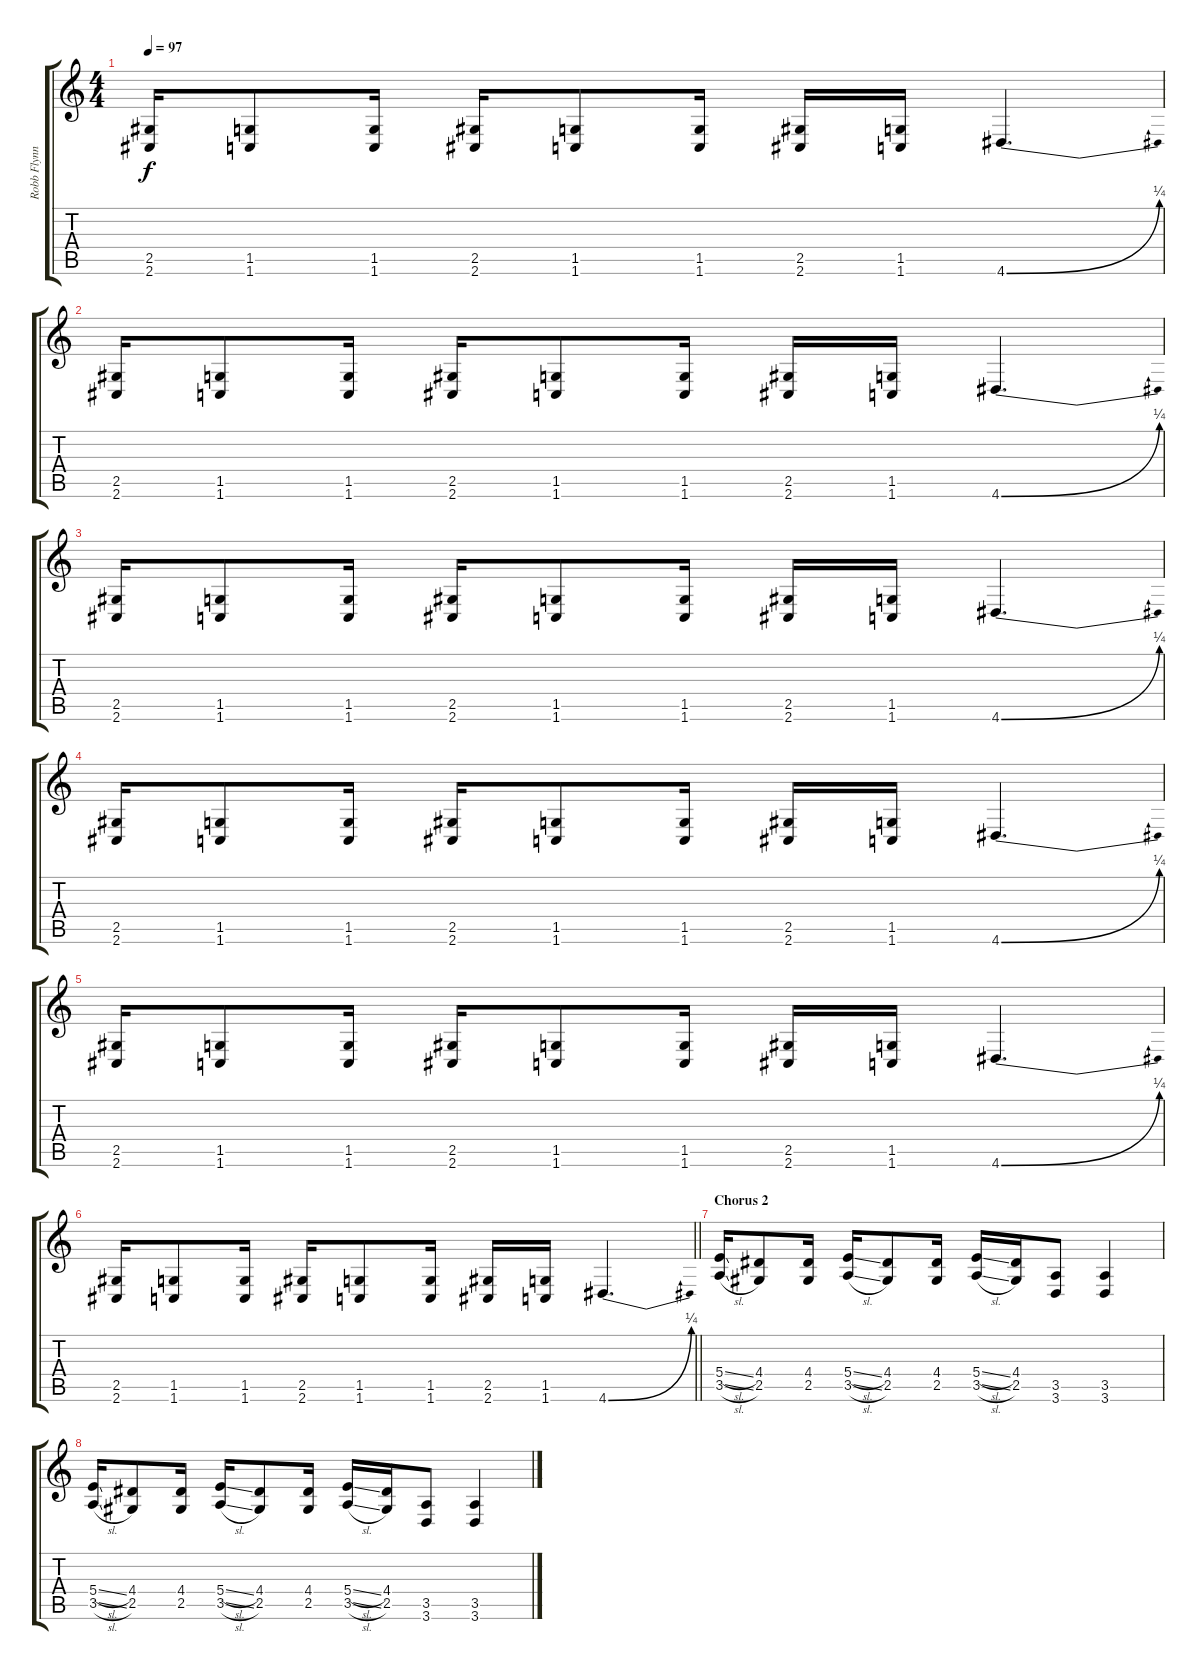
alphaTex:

\track ("Robb Flynn" "Robb Flynn") {instrument distortionguitar}
\staff {score tabs}
\tuning (Db4 Ab3 E3 B2 Gb2 B1) {hide}
\ts (4 4)
\tempo 97
\clef g2
\ks c
(2.5 2.6).16{dy f} (1.5 1.6).8 (1.5 1.6).16 (2.5 2.6).16 (1.5 1.6).8 (1.5 1.6).16 (2.5 2.6).16 (1.5 1.6).16 4.6{be (bend 0 0 60 1)}.4{d} |
(2.5 2.6).16 (1.5 1.6).8 (1.5 1.6).16 (2.5 2.6).16 (1.5 1.6).8 (1.5 1.6).16 (2.5 2.6).16 (1.5 1.6).16 4.6{be (bend 0 0 60 1)}.4{d} |
(2.5 2.6).16 (1.5 1.6).8 (1.5 1.6).16 (2.5 2.6).16 (1.5 1.6).8 (1.5 1.6).16 (2.5 2.6).16 (1.5 1.6).16 4.6{be (bend 0 0 60 1)}.4{d} |
(2.5 2.6).16 (1.5 1.6).8 (1.5 1.6).16 (2.5 2.6).16 (1.5 1.6).8 (1.5 1.6).16 (2.5 2.6).16 (1.5 1.6).16 4.6{be (bend 0 0 60 1)}.4{d} |
(2.5 2.6).16 (1.5 1.6).8 (1.5 1.6).16 (2.5 2.6).16 (1.5 1.6).8 (1.5 1.6).16 (2.5 2.6).16 (1.5 1.6).16 4.6{be (bend 0 0 60 1)}.4{d} |
\barLineRight lightlight
(2.5 2.6).16 (1.5 1.6).8 (1.5 1.6).16 (2.5 2.6).16 (1.5 1.6).8 (1.5 1.6).16 (2.5 2.6).16 (1.5 1.6).16 4.6{be (bend 0 0 60 1)}.4{d} |
\section ("" "Chorus 2")
(5.4{sl} 3.5{sl}).16 (4.4 2.5).8 (4.4 2.5).16 (5.4{sl} 3.5{sl}).16 (4.4 2.5).8 (4.4 2.5).16 (5.4{sl} 3.5{sl}).16 (4.4 2.5).16 (3.5 3.6).8 (3.5 3.6).4 |
(5.4{sl} 3.5{sl}).16 (4.4 2.5).8 (4.4 2.5).16 (5.4{sl} 3.5{sl}).16 (4.4 2.5).8 (4.4 2.5).16 (5.4{sl} 3.5{sl}).16 (4.4 2.5).16 (3.5 3.6).8 (3.5 3.6).4
